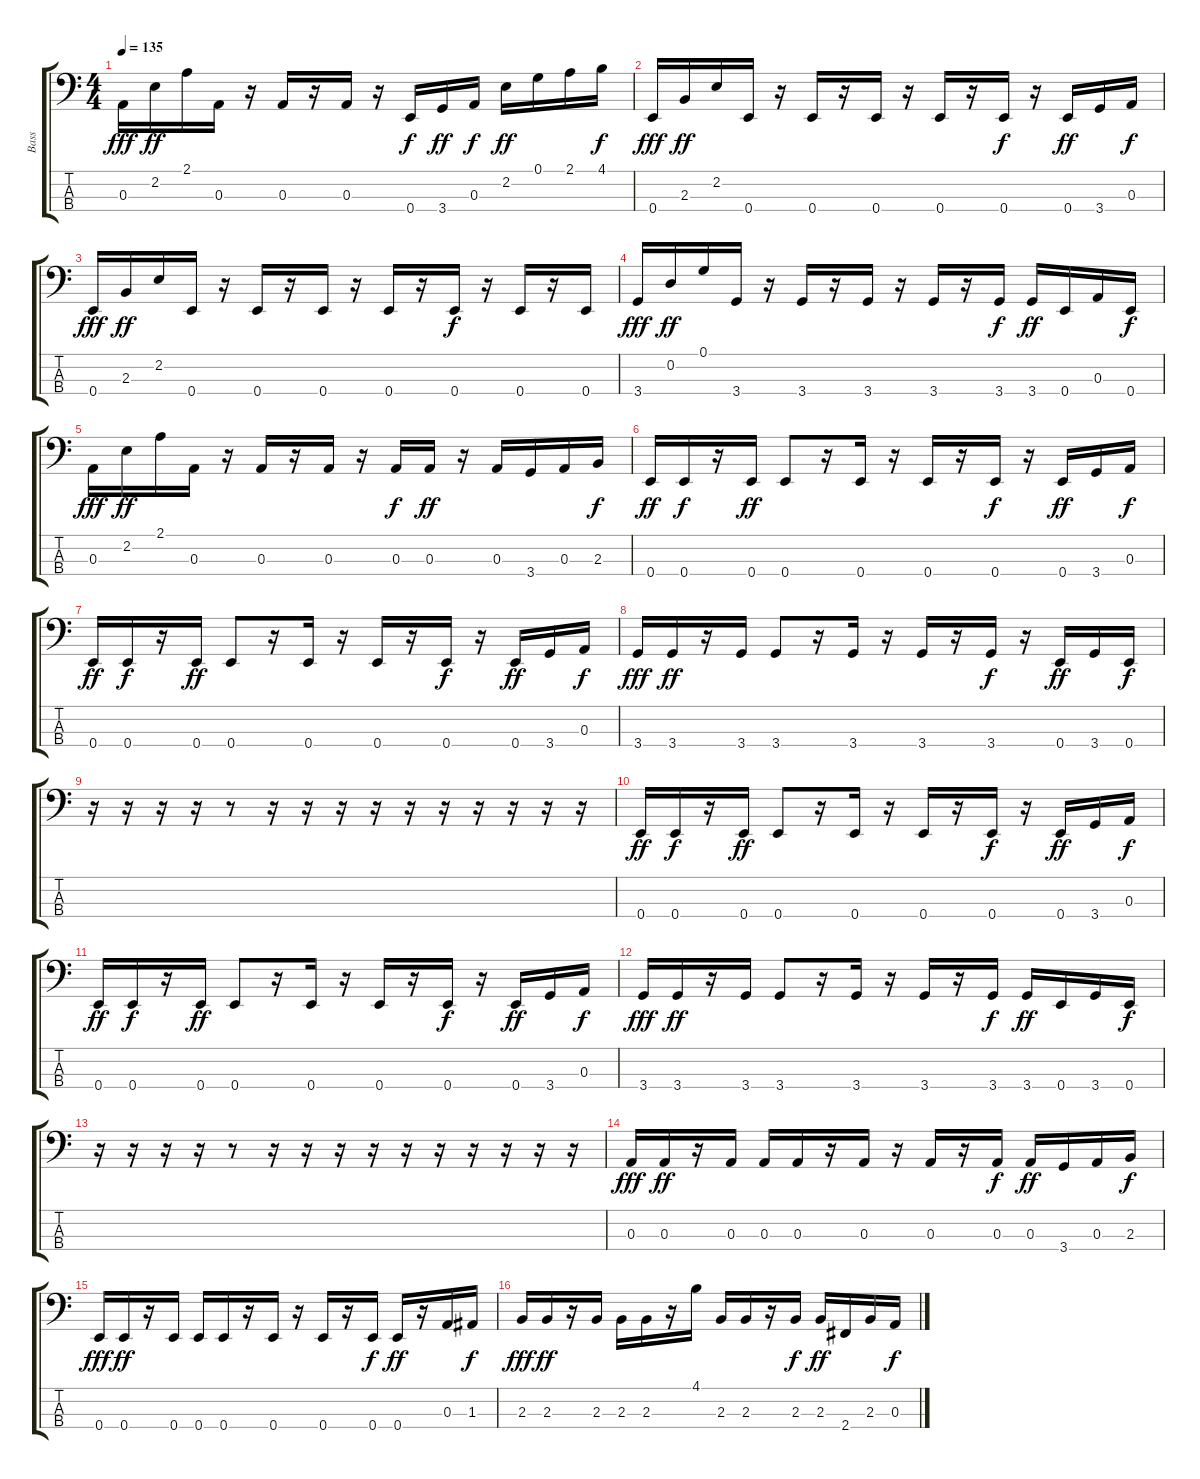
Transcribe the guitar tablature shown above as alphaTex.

\track ("Bass                                " "Bass      ") {instrument electricbasspick}
\staff {score tabs}
\tuning (G2 D2 A1 E1) {hide}
\ts (4 4)
\tempo 135
\clef f4
\ks c
0.3.16{dy fff} 2.2.16{dy ff} 2.1.16 0.3.16 r.16 0.3.16 r.16 0.3.16 r.16 0.4.16{dy f} 3.4.16{dy ff} 0.3.16{dy f} 2.2.16{dy ff} 0.1.16 2.1.16 4.1.16{dy f} |
0.4.16{dy fff} 2.3.16{dy ff} 2.2.16 0.4.16 r.16 0.4.16 r.16 0.4.16 r.16 0.4.16 r.16 0.4.16{dy f} r.16 0.4.16{dy ff} 3.4.16 0.3.16{dy f} |
0.4.16{dy fff} 2.3.16{dy ff} 2.2.16 0.4.16 r.16 0.4.16 r.16 0.4.16 r.16 0.4.16 r.16 0.4.16{dy f} r.16 0.4.16 r.16 0.4.16 |
3.4.16{dy fff} 0.2.16{dy ff} 0.1.16 3.4.16 r.16 3.4.16 r.16 3.4.16 r.16 3.4.16 r.16 3.4.16{dy f} 3.4.16{dy ff} 0.4.16 0.3.16 0.4.16{dy f} |
0.3.16{dy fff} 2.2.16{dy ff} 2.1.16 0.3.16 r.16 0.3.16 r.16 0.3.16 r.16 0.3.16{dy f} 0.3.16{dy ff} r.16 0.3.16 3.4.16 0.3.16 2.3.16{dy f} |
0.4.16{dy ff} 0.4.16{dy f} r.16 0.4.16{dy ff} 0.4.8 r.16 0.4.16 r.16 0.4.16 r.16 0.4.16{dy f} r.16 0.4.16{dy ff} 3.4.16 0.3.16{dy f} |
0.4.16{dy ff} 0.4.16{dy f} r.16 0.4.16{dy ff} 0.4.8 r.16 0.4.16 r.16 0.4.16 r.16 0.4.16{dy f} r.16 0.4.16{dy ff} 3.4.16 0.3.16{dy f} |
3.4.16{dy fff} 3.4.16{dy ff} r.16 3.4.16 3.4.8 r.16 3.4.16 r.16 3.4.16 r.16 3.4.16{dy f} r.16 0.4.16{dy ff} 3.4.16 0.4.16{dy f} |
r.16 r.16 r.16 r.16 r.8 r.16 r.16 r.16 r.16 r.16 r.16 r.16 r.16 r.16 r.16 |
0.4.16{dy ff} 0.4.16{dy f} r.16 0.4.16{dy ff} 0.4.8 r.16 0.4.16 r.16 0.4.16 r.16 0.4.16{dy f} r.16 0.4.16{dy ff} 3.4.16 0.3.16{dy f} |
0.4.16{dy ff} 0.4.16{dy f} r.16 0.4.16{dy ff} 0.4.8 r.16 0.4.16 r.16 0.4.16 r.16 0.4.16{dy f} r.16 0.4.16{dy ff} 3.4.16 0.3.16{dy f} |
3.4.16{dy fff} 3.4.16{dy ff} r.16 3.4.16 3.4.8 r.16 3.4.16 r.16 3.4.16 r.16 3.4.16{dy f} 3.4.16{dy ff} 0.4.16 3.4.16 0.4.16{dy f} |
r.16 r.16 r.16 r.16 r.8 r.16 r.16 r.16 r.16 r.16 r.16 r.16 r.16 r.16 r.16 |
0.3.16{dy fff} 0.3.16{dy ff} r.16 0.3.16 0.3.16 0.3.16 r.16 0.3.16 r.16 0.3.16 r.16 0.3.16{dy f} 0.3.16{dy ff} 3.4.16 0.3.16 2.3.16{dy f} |
0.4.16{dy fff} 0.4.16{dy ff} r.16 0.4.16 0.4.16 0.4.16 r.16 0.4.16 r.16 0.4.16 r.16 0.4.16{dy f} 0.4.16{dy ff} r.16 0.3.16 1.3.16{dy f} |
2.3.16{dy fff} 2.3.16{dy ff} r.16 2.3.16 2.3.16 2.3.16 r.16 4.1.16 2.3.16 2.3.16 r.16 2.3.16{dy f} 2.3.16{dy ff} 2.4.16 2.3.16 0.3.16{dy f}
